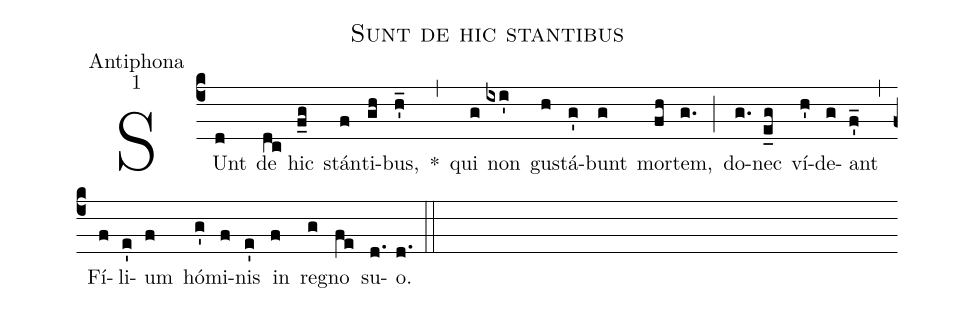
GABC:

name:Sunt de hic stantibus;
office-part:Antiphona;
mode:1;
%%
(c4) SUnt(d) de(dc) hic(f_g) stán(f)ti(gh)bus,(h'_) *(,) qui(g) non(ixi') gu(h)stá(g')bunt(g) mor(fh)tem,(g.) (;) do(g.)nec(e_g) ví(h')de(g)ant(f'_) (,) Fí(f)li(e')um(f) hó(g')mi(f)nis(e') in(f) re(g)gno(fe) su(d.)o.(d.) (::)
